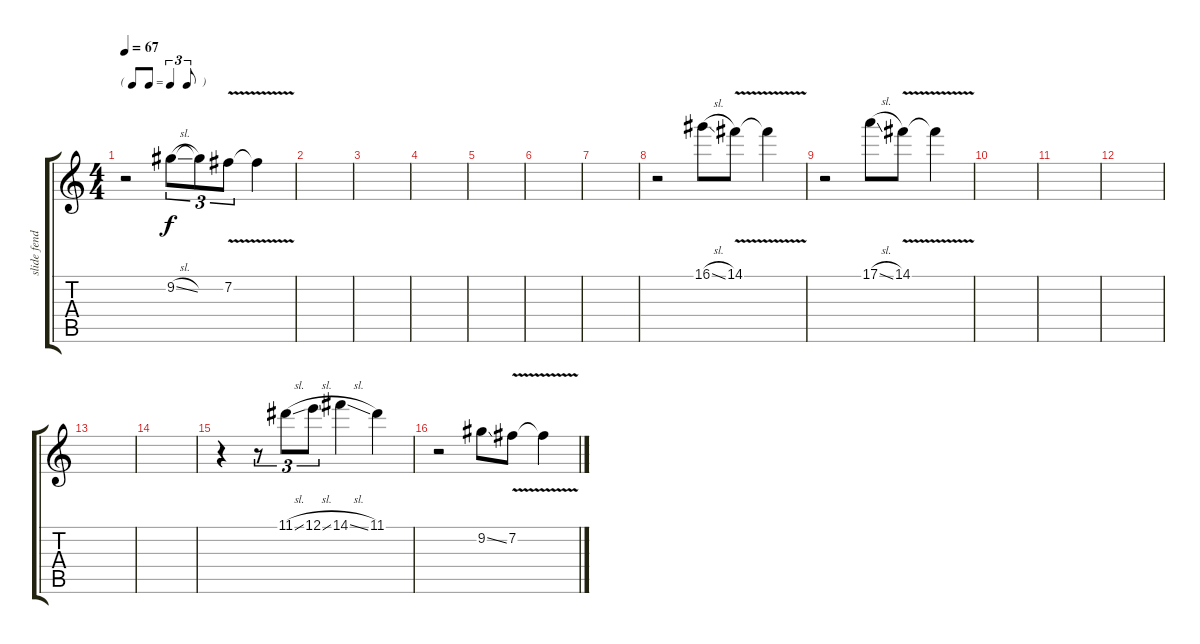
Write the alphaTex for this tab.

\track ("slide fender strat" "slide fend") {instrument electricguitarjazz}
\staff {score tabs}
\tuning (E4 B3 G3 D3 A2 E2) {hide}
\ts (4 4)
\tf triplet8th
\tempo 67
\clef g2
\ks c
r.2{dy f} 9.2{sl}.8{tu (3 2)} 9.2{t}.8{tu (3 2)} 7.2{v}.8{tu (3 2)} 7.2{t}.4 |
|
|
|
|
|
|
r.2 16.1{sl}.8 14.1{v}.8 14.1{t}.4 |
r.2 17.1{sl}.8 14.1{v}.8 14.1{t}.4 |
|
|
|
|
|
r.4 r.8{tu (3 2)} 11.1{sl}.8{tu (3 2)} 12.1{sl}.8{tu (3 2)} 14.1{sl}.4 11.1.4 |
r.2 9.2{ss}.8 7.2{v}.8 7.2{t}.4
